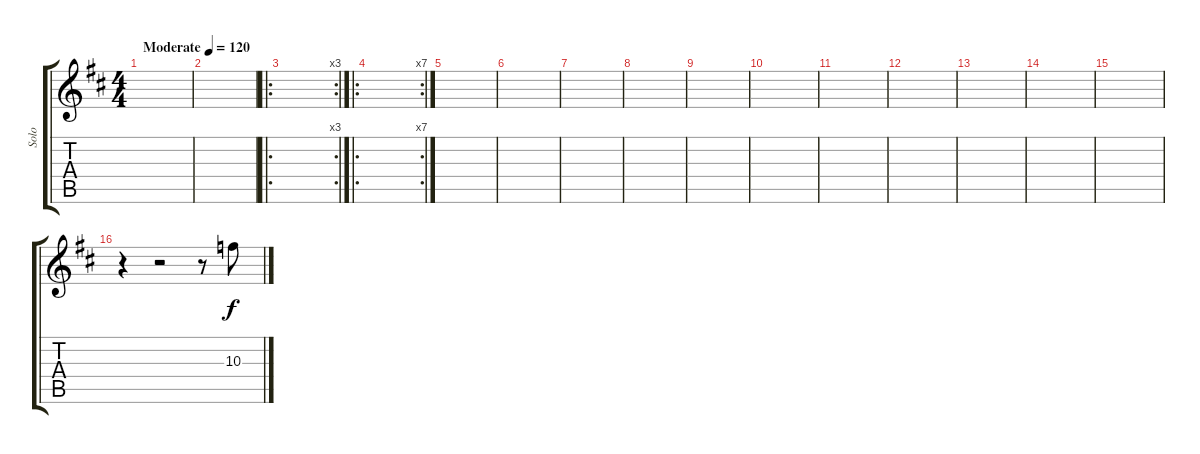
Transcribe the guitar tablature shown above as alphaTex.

\track ("Solo" "Solo") {instrument distortionguitar}
\staff {score tabs}
\tuning (E4 B3 G3 D3 A2 E2) {hide}
\ts (4 4)
\tempo (120 "Moderate")
\clef g2
\ks d
|
|
\ro
\rc 3
|
\ro
\rc 7
|
|
|
|
|
|
|
|
|
|
|
|
r.4 r.2 r.8 10.3{h}.8
